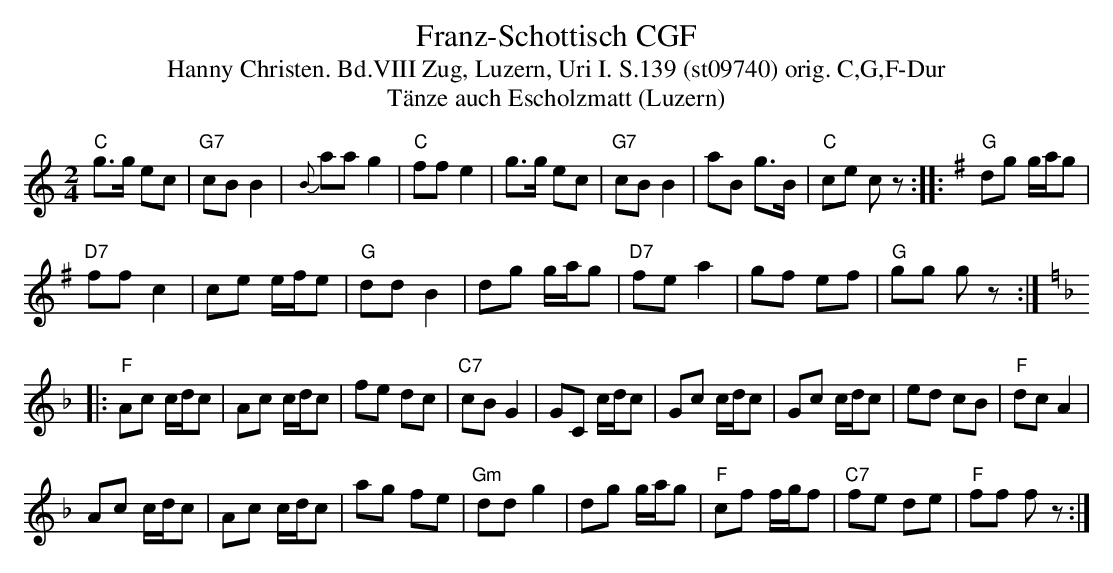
X:1
T: Franz-Schottisch CGF
T:Hanny Christen. Bd.VIII Zug, Luzern, Uri I. S.139 (st09740) orig. C,G,F-Dur
T: T\"anze auch Escholzmatt (Luzern)
M:2/4
L:1/8
K:C
"C"g>g ec | "G7"cBB2 | {B}aa g2 | "C"ffe2 | g>g ec | "G7"cBB2 | aB g>B | "C"ce cz :: [K:G] "G"dg g/a/g |
"D7"ffc2 | ce e/f/e | "G"ddB2 | dg g/a/g | "D7"fe a2 | gf ef | "G"gg gz :: [K:F]
"F"Ac c/d/c | Ac c/d/c | fe dc | "C7"cB G2 | GC c/d/c | Gc c/d/c | Gc c/d/c | ed cB | "F"dcA2 |
Ac c/d/c | Ac c/d/c | ag fe | "Gm"ddg2 | dg g/a/g | "F"cf f/g/f | "C7"fe de | "F"ff fz :|
